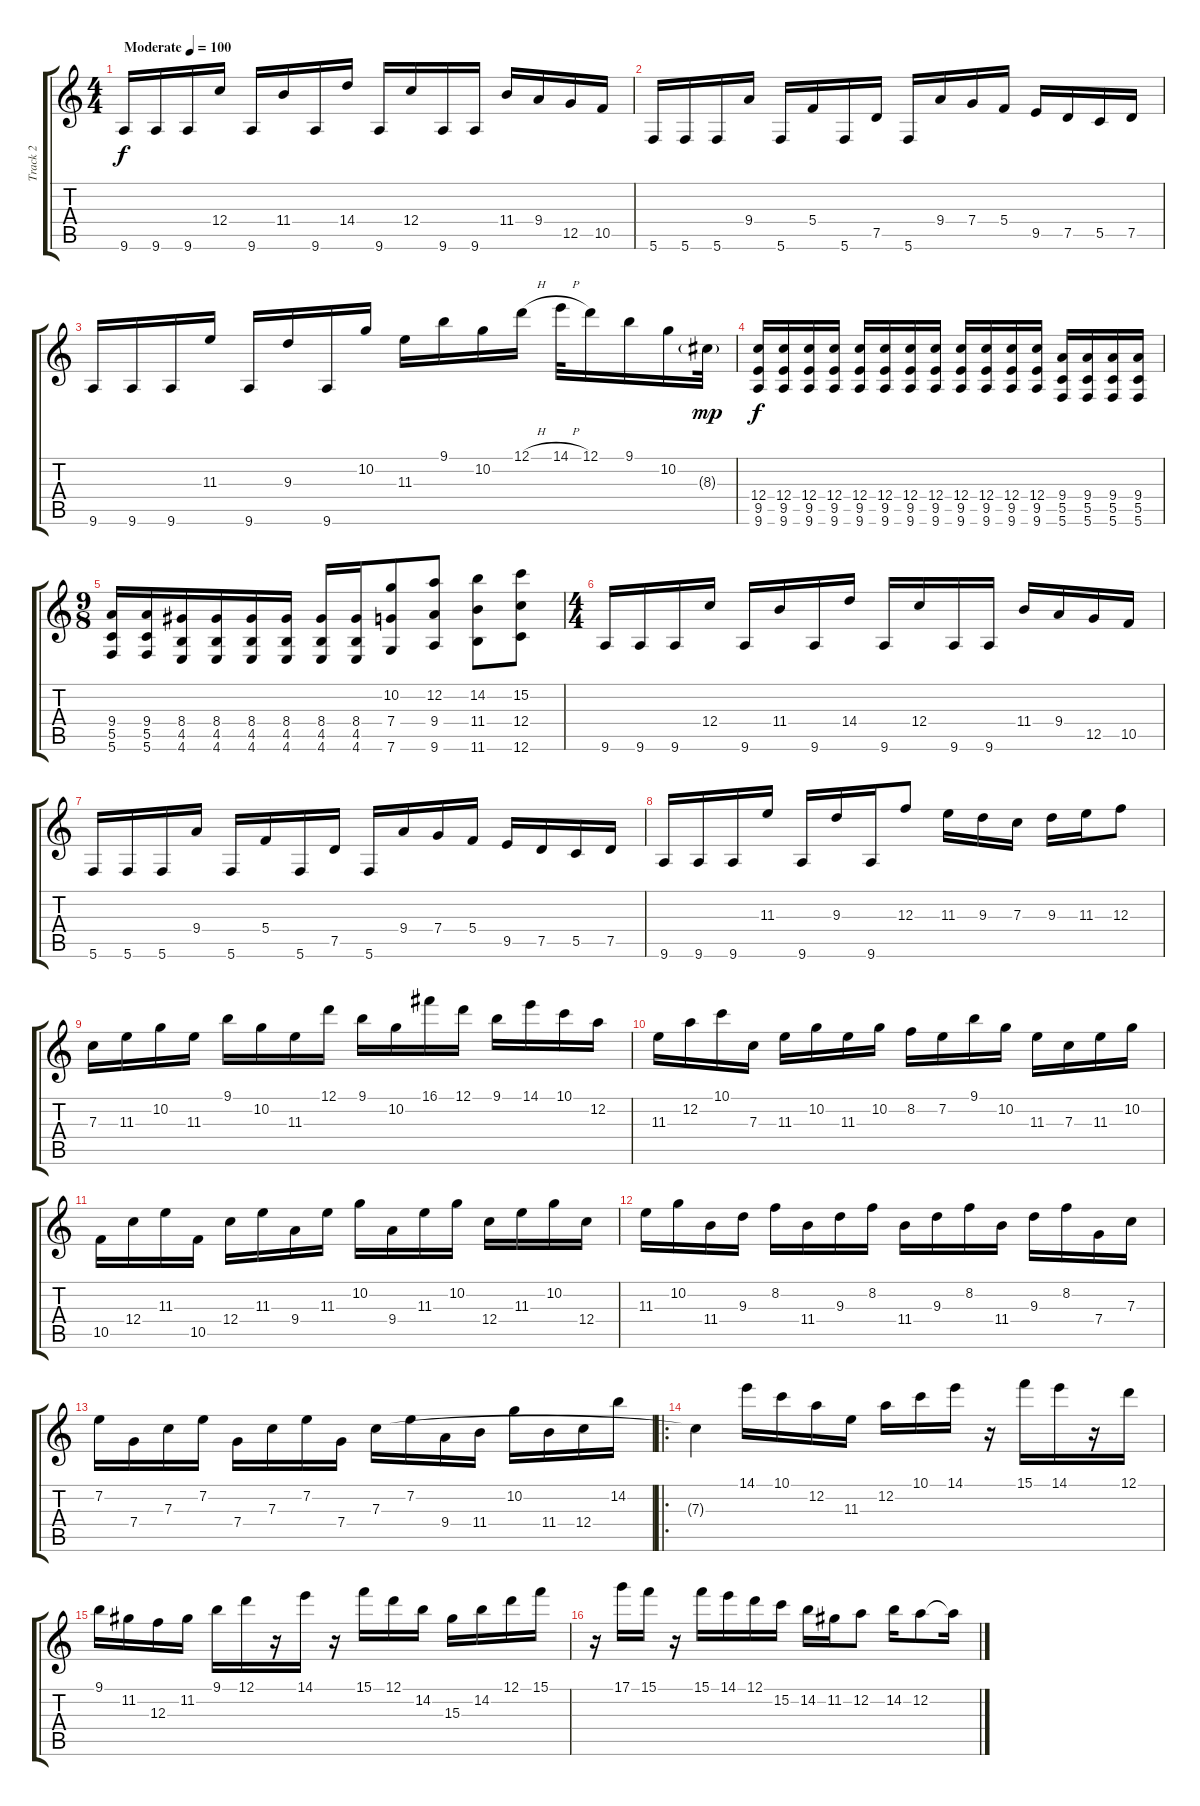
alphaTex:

\track ("Track 2" "Track 2") {instrument distortionguitar}
\staff {score tabs}
\tuning (D4 A3 F3 C3 G2 C2) {hide}
\ts (4 4)
\tempo (100 "Moderate")
\clef g2
\ks c
9.6.16{dy f instrument distortionguitar} 9.6.16 9.6.16 12.4.16 9.6.16 11.4.16 9.6.16 14.4.16 9.6.16 12.4.16 9.6.16 9.6.16 11.4.16 9.4.16 12.5.16 10.5.16 |
5.6.16 5.6.16 5.6.16 9.4.16 5.6.16 5.4.16 5.6.16 7.5.16 5.6.16 9.4.16 7.4.16 5.4.16 9.5.16 7.5.16 5.5.16 7.5.16 |
9.6.16 9.6.16 9.6.16 11.3.16 9.6.16 9.3.16 9.6.16 10.2.16 11.3.16 9.1.16 10.2.16 12.1{h}.16 14.1{h}.32 12.1.16 9.1.16 10.2.16 8.3{g}.32{dy mp} |
(12.4 9.5 9.6).16{dy f} (12.4 9.5 9.6).16 (12.4 9.5 9.6).16 (12.4 9.5 9.6).16 (12.4 9.5 9.6).16 (12.4 9.5 9.6).16 (12.4 9.5 9.6).16 (12.4 9.5 9.6).16 (12.4 9.5 9.6).16 (12.4 9.5 9.6).16 (12.4 9.5 9.6).16 (12.4 9.5 9.6).16 (9.4 5.5 5.6).16 (9.4 5.5 5.6).16 (9.4 5.5 5.6).16 (9.4 5.5 5.6).16 |
\ts (9 8)
(9.4 5.5 5.6).16 (9.4 5.5 5.6).16 (8.4 4.5 4.6).16 (8.4 4.5 4.6).16 (8.4 4.5 4.6).16 (8.4 4.5 4.6).16 (8.4 4.5 4.6).16 (8.4 4.5 4.6).16 (10.2 7.4 7.6).8 (12.2 9.4 9.6).8 (14.2 11.4 11.6).8 (15.2 12.4 12.6).8 |
\ts (4 4)
9.6.16 9.6.16 9.6.16 12.4.16 9.6.16 11.4.16 9.6.16 14.4.16 9.6.16 12.4.16 9.6.16 9.6.16 11.4.16 9.4.16 12.5.16 10.5.16 |
5.6.16 5.6.16 5.6.16 9.4.16 5.6.16 5.4.16 5.6.16 7.5.16 5.6.16 9.4.16 7.4.16 5.4.16 9.5.16 7.5.16 5.5.16 7.5.16 |
9.6.16 9.6.16 9.6.16 11.3.16 9.6.16 9.3.16 9.6.16 12.3.8 11.3.16 9.3.16 7.3.16 9.3.16 11.3.16 12.3.8 |
7.3.16 11.3.16 10.2.16 11.3.16 9.1.16 10.2.16 11.3.16 12.1.16 9.1.16 10.2.16 16.1.16 12.1.16 9.1.16 14.1.16 10.1.16 12.2.16 |
11.3.16 12.2.16 10.1.16 7.3.16 11.3.16 10.2.16 11.3.16 10.2.16 8.2.16 7.2.16 9.1.16 10.2.16 11.3.16 7.3.16 11.3.16 10.2.16 |
10.5.16 12.4.16 11.3.16 10.5.16 12.4.16 11.3.16 9.4.16 11.3.16 10.2.16 9.4.16 11.3.16 10.2.16 12.4.16 11.3.16 10.2.16 12.4.16 |
11.3.16 10.2.16 11.4.16 9.3.16 8.2.16 11.4.16 9.3.16 8.2.16 11.4.16 9.3.16 8.2.16 11.4.16 9.3.16 8.2.16 7.4.16 7.3.16 |
7.2.16 7.4.16 7.3.16 7.2.16 7.4.16 7.3.16 7.2.16 7.4.16 7.3.16 7.2.16 9.4.16 11.4.16 10.2.16 11.4.16 12.4.16 14.2.16 |
\ro
7.3{t}.4 14.1.16 10.1.16 12.2.16 11.3.16 12.2.16 10.1.16 14.1.16 r.16 15.1.16 14.1.16 r.16 12.1.16 |
9.1.16 11.2.16 12.3.16 11.2.16 9.1.16 12.1.16 r.16 14.1.16 r.16 15.1.16 12.1.16 14.2.16 15.3.16 14.2.16 12.1.16 15.1.16 |
r.16 17.1.16 15.1.16 r.16 15.1.16 14.1.16 12.1.16 15.2.16 14.2.16 11.2.16 12.2.8 14.2.16 12.2.8 12.2{t}.16
